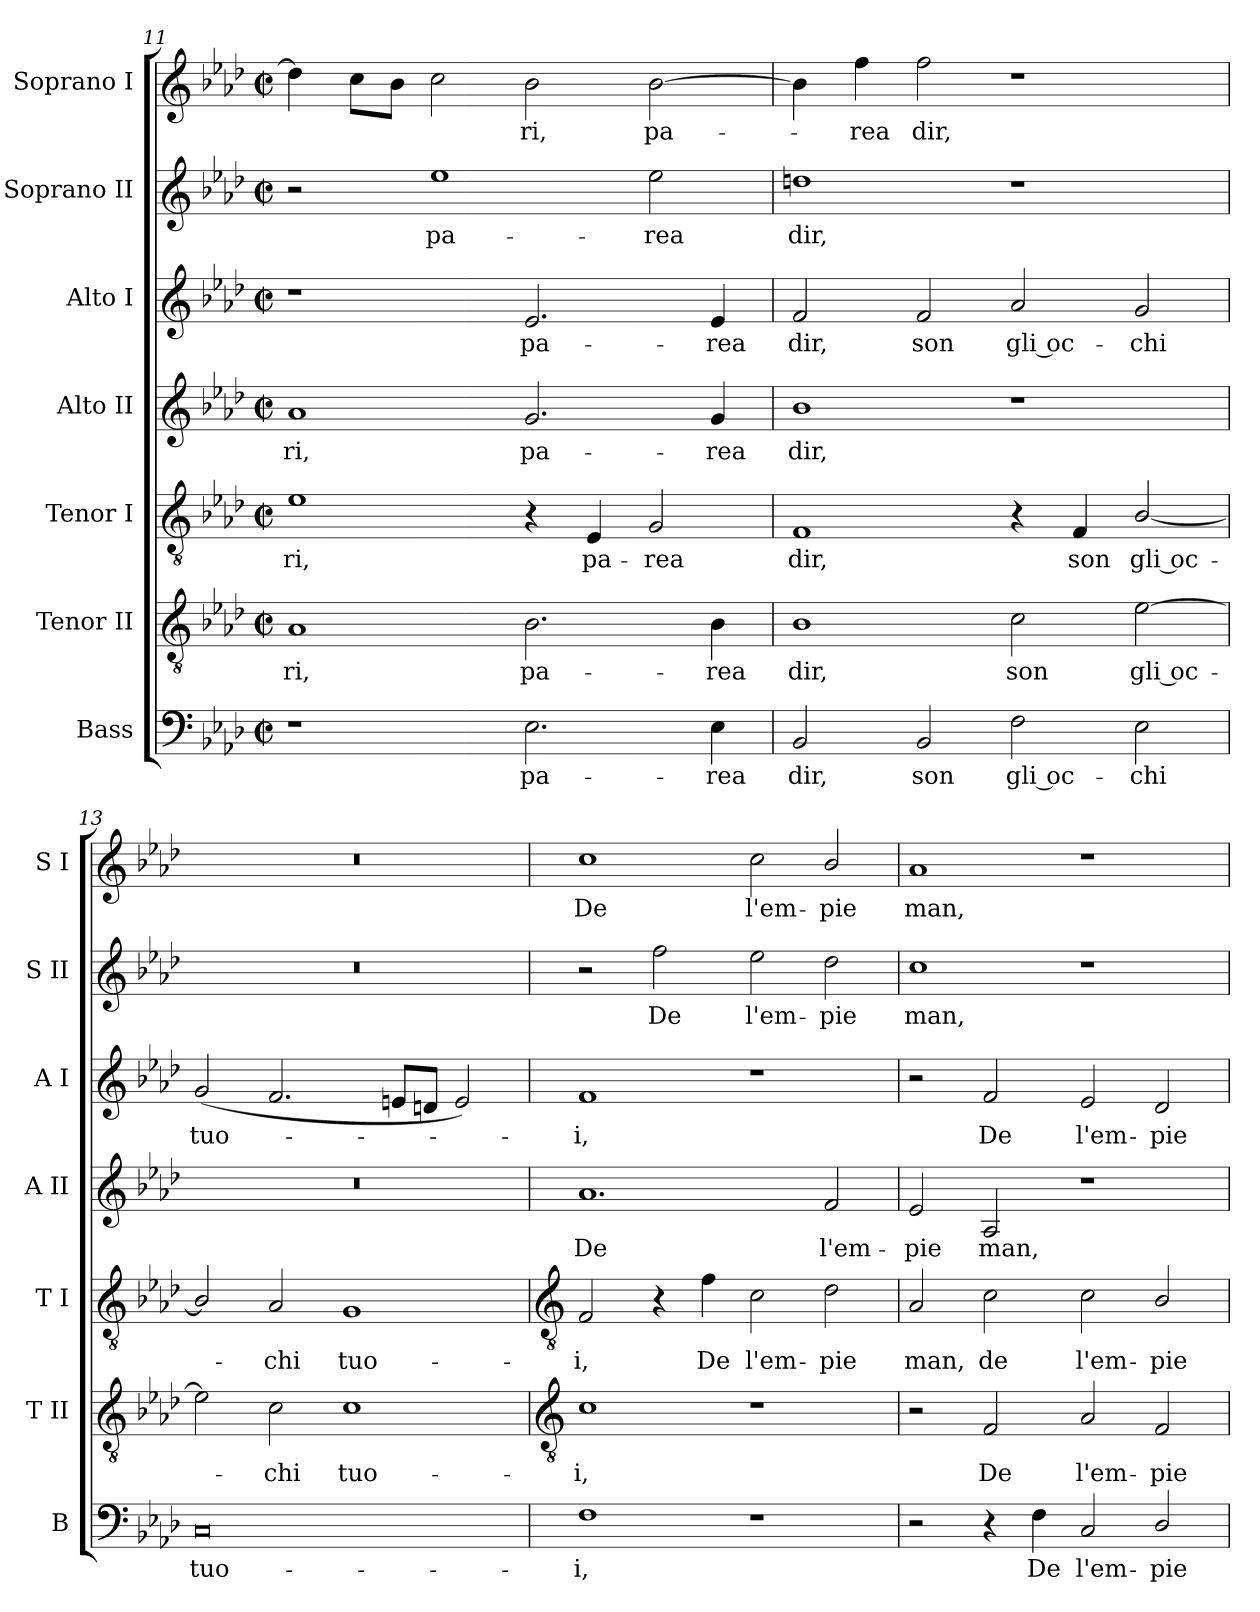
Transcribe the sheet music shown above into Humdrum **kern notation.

**kern	**text	**kern	**text	**kern	**text	**kern	**text	**kern	**text	**kern	**text	**kern	**text
*part7	*part7	*part6	*part6	*part5	*part5	*part4	*part4	*part3	*part3	*part2	*part2	*part1	*part1
*staff7	*staff7	*staff6	*staff6	*staff5	*staff5	*staff4	*staff4	*staff3	*staff3	*staff2	*staff2	*staff1	*staff1
*I"Bass	*	*I"Tenor II	*	*I"Tenor I	*	*I"Alto II	*	*I"Alto I	*	*I"Soprano II	*	*I"Soprano I	*
*I'B	*	*I'T II	*	*I'T I	*	*I'A II	*	*I'A I	*	*I'S II	*	*I'S I	*
*clefF4	*	*clefGv2	*	*clefGv2	*	*clefG2	*	*clefG2	*	*clefG2	*	*clefG2	*
*k[b-e-a-d-]	*	*k[b-e-a-d-]	*	*k[b-e-a-d-]	*	*k[b-e-a-d-]	*	*k[b-e-a-d-]	*	*k[b-e-a-d-]	*	*k[b-e-a-d-]	*
*A-:	*	*A-:	*	*A-:	*	*A-:	*	*A-:	*	*A-:	*	*A-:	*
*M4/2	*	*M4/2	*	*M4/2	*	*M4/2	*	*M4/2	*	*M4/2	*	*M4/2	*
*met(c|)	*	*met(c|)	*	*met(c|)	*	*met(c|)	*	*met(c|)	*	*met(c|)	*	*met(c|)	*
=11	=11	=11	=11	=11	=11	=11	=11	=11	=11	=11	=11	=11	=11
!	!	!	!LO:LY:b	!	!LO:LY:b	!	!LO:LY:b	!	!	!	!	!	!
1r	.	1A-	-ri,	1e-	-ri,	1a-	-ri,	1r	.	2r	.	4dd-]	.
.	.	.	.	.	.	.	.	.	.	.	.	8ccL	.
.	.	.	.	.	.	.	.	.	.	.	.	8b-J	.
!	!	!	!	!	!	!	!	!	!	!	!LO:LY:b	!	!
.	.	.	.	.	.	.	.	.	.	1ee-	pa-	2cc	.
!	!LO:LY:b	!	!LO:LY:b	!	!	!	!LO:LY:b	!	!LO:LY:b	!	!	!	!LO:LY:b
2.E-	pa-	2.B-	pa-	4r	.	2.g	pa-	2.e-	pa-	.	.	2b-	ri,
!	!	!	!	!	!LO:LY:b	!	!	!	!	!	!	!	!
.	.	.	.	4E-	pa-	.	.	.	.	.	.	.	.
!	!	!	!	!	!LO:LY:b	!	!	!	!	!	!LO:LY:b	!	!LO:LY:b
.	.	.	.	2G	-rea	.	.	.	.	2ee-	-rea	[2b-	pa-
!	!LO:LY:b	!	!LO:LY:b	!	!	!	!LO:LY:b	!	!LO:LY:b	!	!	!	!
4E-	-rea	4B-	-rea	.	.	4g	-rea	4e-	-rea	.	.	.	.
=12	=12	=12	=12	=12	=12	=12	=12	=12	=12	=12	=12	=12	=12
!	!LO:LY:b	!	!LO:LY:b	!	!LO:LY:b	!	!LO:LY:b	!	!LO:LY:b	!	!LO:LY:b	!	!
2BB-	dir,	1B-	dir,	1F	dir,	1b-	dir,	2f	dir,	1ddn	dir,	4b-]	.
!	!	!	!	!	!	!	!	!	!	!	!	!	!LO:LY:b
.	.	.	.	.	.	.	.	.	.	.	.	4ff	rea
!	!LO:LY:b	!	!	!	!	!	!	!	!LO:LY:b	!	!	!	!LO:LY:b
2BB-	son	.	.	.	.	.	.	2f	son	.	.	2ff	dir,
!	!LO:LY:b	!	!LO:LY:b	!	!	!	!	!	!LO:LY:b	!	!	!	!
2F	gli oc-	2c	son	4r	.	1r	.	2a-	gli oc-	1r	.	1r	.
!	!	!	!	!	!LO:LY:b	!	!	!	!	!	!	!	!
.	.	.	.	4F	son	.	.	.	.	.	.	.	.
!	!LO:LY:b	!	!LO:LY:b	!	!LO:LY:b	!	!	!	!LO:LY:b	!	!	!	!
2E-	-chi	[2e-	gli oc-	[2B-/	gli oc-	.	.	2g	-chi	.	.	.	.
=13	=13	=13	=13	=13	=13	=13	=13	=13	=13	=13	=13	=13	=13
!	!LO:LY:b	!	!	!	!	!	!	!	!LO:LY:b	!	!	!	!
0C	tuo-	2e-]	.	2B-/]	.	0r	.	(<2g	tuo-	0r	.	0r	.
!	!	!	!LO:LY:b	!	!LO:LY:b	!	!	!	!	!	!	!	!
.	.	2c	chi	2A-	chi	.	.	2.f	.	.	.	.	.
!	!	!	!LO:LY:b	!	!LO:LY:b	!	!	!	!	!	!	!	!
.	.	1c	tuo-	1G	tuo-	.	.	.	.	.	.	.	.
.	.	.	.	.	.	.	.	8enL	.	.	.	.	.
.	.	.	.	.	.	.	.	8dnJ	.	.	.	.	.
.	.	.	.	.	.	.	.	2e)	.	.	.	.	.
!!LO:LB:g=z
=14	=14	=14	=14	=14	=14	=14	=14	=14	=14	=14	=14	=14	=14
*	*	*clefGv2	*	*clefGv2	*	*	*	*	*	*	*	*	*
!	!LO:LY:b	!	!LO:LY:b	!	!LO:LY:b	!	!LO:LY:b	!	!LO:LY:b	!	!	!	!LO:LY:b
1F	-i,	1c	-i,	2F	-i,	1.a-	De	1f	i,	2r	.	1cc	De
!	!	!	!	!	!	!	!	!	!	!	!LO:LY:b	!	!
.	.	.	.	4r	.	.	.	.	.	2ff	De	.	.
!	!	!	!	!	!LO:LY:b	!	!	!	!	!	!	!	!
.	.	.	.	4f	De	.	.	.	.	.	.	.	.
!	!	!	!	!	!LO:LY:b	!	!	!	!	!	!LO:LY:b	!	!LO:LY:b
1r	.	1r	.	2c	l'em-	.	.	1r	.	2ee-	l'em-	2cc	l'em-
!	!	!	!	!	!LO:LY:b	!	!LO:LY:b	!	!	!	!LO:LY:b	!	!LO:LY:b
.	.	.	.	2d-	-pie	2f	l'em-	.	.	2dd-	-pie	2b-/	-pie
=15	=15	=15	=15	=15	=15	=15	=15	=15	=15	=15	=15	=15	=15
!	!	!	!	!	!LO:LY:b	!	!LO:LY:b	!	!	!	!LO:LY:b	!	!LO:LY:b
2r	.	2r	.	2A-	man,	2e-	-pie	2r	.	1cc	man,	1a-	man,
!	!	!	!LO:LY:b	!	!LO:LY:b	!	!LO:LY:b	!	!LO:LY:b	!	!	!	!
4r	.	2F	De	2c	de	2A-	man,	2f	De	.	.	.	.
!	!LO:LY:b	!	!	!	!	!	!	!	!	!	!	!	!
4F	De	.	.	.	.	.	.	.	.	.	.	.	.
!	!LO:LY:b	!	!LO:LY:b	!	!LO:LY:b	!	!	!	!LO:LY:b	!	!	!	!
2C	l'em-	2A-	l'em-	2c	l'em-	1r	.	2e-	l'em-	1r	.	1r	.
!	!LO:LY:b	!	!LO:LY:b	!	!LO:LY:b	!	!	!	!LO:LY:b	!	!	!	!
2D-/	-pie	2F	-pie	2B-/	-pie	.	.	2d-	-pie	.	.	.	.
=	=	=	=	=	=	=	=	=	=	=	=	=	=
*-	*-	*-	*-	*-	*-	*-	*-	*-	*-	*-	*-	*-	*-
